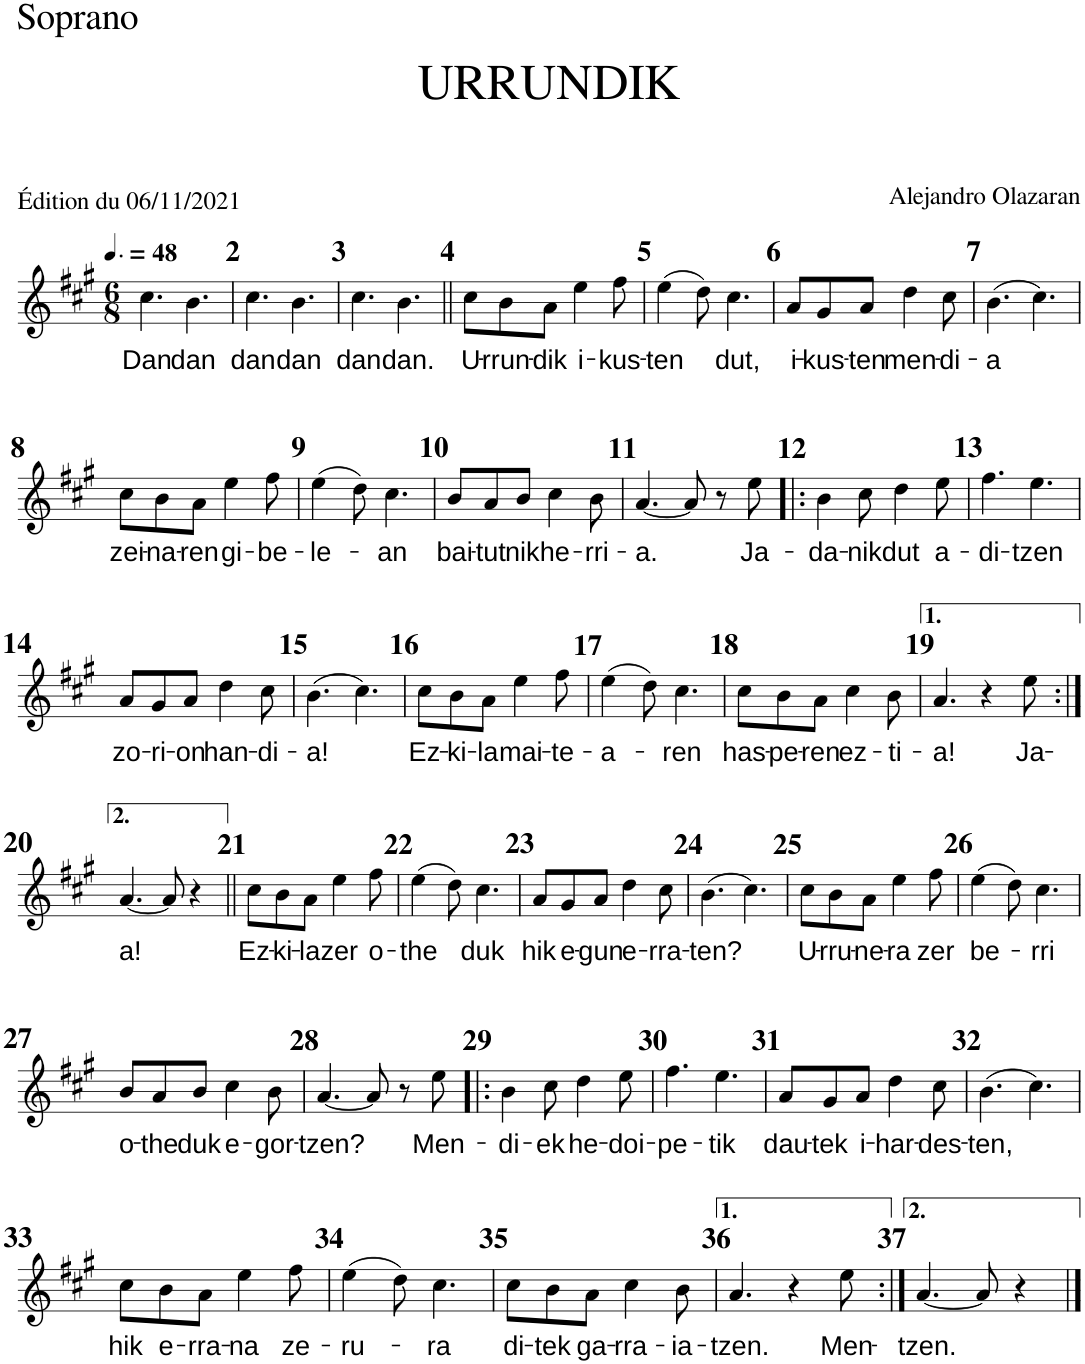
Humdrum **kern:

**kern	**text
*part1	*part1
*staff1	*staff1
*I"Soprano	*
*I'S.	*
*clefG2	*
*k[f#c#g#]	*
*M6/8	*
*MM72	*
=1	=1
!	!LO:LY:b
4.cc#\	-Dan
!	!LO:LY:b
4.b\	dan
=2	=2
!	!LO:LY:b
4.cc#\	dan
!	!LO:LY:b
4.b\	dan
=3	=3
!	!LO:LY:b
4.cc#\	dan
!	!LO:LY:b
4.b\	dan.
=4||	=4||
!	!LO:LY:b
8cc#\L	U-
!	!LO:LY:b
8b\	-rrun-
!	!LO:LY:b
8a\J	-dik
!	!LO:LY:b
4ee\	i-
!	!LO:LY:b
8ff#\	-kus-
=5	=5
!	!LO:LY:b
(4ee\	-ten
8dd\)	.
!	!LO:LY:b
4.cc#\	dut,
=6	=6
!	!LO:LY:b
8a/L	i-
!	!LO:LY:b
8g#/	-kus-
!	!LO:LY:b
8a/J	-ten
!	!LO:LY:b
4dd\	men-
!	!LO:LY:b
8cc#\	-di-
=7	=7
!	!LO:LY:b
(4.b\	-a
4.cc#\)	.
!!LO:LB:g=z
=8	=8
!	!LO:LY:b
8cc#\L	zei-
!	!LO:LY:b
8b\	-na-
!	!LO:LY:b
8a\J	-ren
!	!LO:LY:b
4ee\	gi-
!	!LO:LY:b
8ff#\	-be-
=9	=9
!	!LO:LY:b
(4ee\	-le-
8dd\)	.
!	!LO:LY:b
4.cc#\	an
=10	=10
!	!LO:LY:b
8b/L	bai-
!	!LO:LY:b
8a/	-tut
!	!LO:LY:b
8b/J	nik
!	!LO:LY:b
4cc#\	he-
!	!LO:LY:b
8b\	-rri-
=11	=11
!	!LO:LY:b
[4.a/	-a.
8a/]	.
8r	.
!	!LO:LY:b
8ee\	Ja-
=12!|:	=12!|:
!	!LO:LY:b
4b\	-da-
!	!LO:LY:b
8cc#\	-nik
!	!LO:LY:b
4dd\	dut
!	!LO:LY:b
8ee\	a-
=13	=13
!	!LO:LY:b
4.ff#\	-di-
!	!LO:LY:b
4.ee\	-tzen
!!LO:LB:g=z
=14	=14
!	!LO:LY:b
8a/L	zo-
!	!LO:LY:b
8g#/	-ri-
!	!LO:LY:b
8a/J	-on
!	!LO:LY:b
4dd\	han-
!	!LO:LY:b
8cc#\	-di-
=15	=15
!	!LO:LY:b
(4.b\	-a!
4.cc#\)	.
=16	=16
!	!LO:LY:b
8cc#\L	Ez-
!	!LO:LY:b
8b\	-ki-
!	!LO:LY:b
8a\J	-la
!	!LO:LY:b
4ee\	mai-
!	!LO:LY:b
8ff#\	-te-
=17	=17
!	!LO:LY:b
(4ee\	-a-
8dd\)	.
!	!LO:LY:b
4.cc#\	-ren
=18	=18
!	!LO:LY:b
8cc#\L	has-
!	!LO:LY:b
8b\	-pe-
!	!LO:LY:b
8a\J	-ren
!	!LO:LY:b
4cc#\	ez-
!	!LO:LY:b
8b\	-ti-
=19	=19
!	!LO:LY:b
4.a/	-a!
4r	.
!	!LO:LY:b
8ee\	Ja-
!!LO:LB:g=z
=20:|!	=20:|!
!	!LO:LY:b
[4.a/	-a!
8a/]	.
4r	.
=21||	=21||
!	!LO:LY:b
8cc#\L	Ez-
!	!LO:LY:b
8b\	-ki-
!	!LO:LY:b
8a\J	-la
!	!LO:LY:b
4ee\	zer
!	!LO:LY:b
8ff#\	o-
=22	=22
!	!LO:LY:b
(4ee\	-the
8dd\)	.
!	!LO:LY:b
4.cc#\	duk
=23	=23
!	!LO:LY:b
8a/L	hik
!	!LO:LY:b
8g#/	e-
!	!LO:LY:b
8a/J	-gun
!	!LO:LY:b
4dd\	e-
!	!LO:LY:b
8cc#\	-rra-
=24	=24
!	!LO:LY:b
(4.b\	-ten?
4.cc#\)	.
=25	=25
!	!LO:LY:b
8cc#\L	U-
!	!LO:LY:b
8b\	-rru-
!	!LO:LY:b
8a\J	-ne-
!	!LO:LY:b
4ee\	-ra
!	!LO:LY:b
8ff#\	zer
=26	=26
!	!LO:LY:b
(4ee\	be-
8dd\)	.
!	!LO:LY:b
4.cc#\	rri
!!LO:LB:g=z
=27	=27
!	!LO:LY:b
8b/L	o-
!	!LO:LY:b
8a/	-the
!	!LO:LY:b
8b/J	duk
!	!LO:LY:b
4cc#\	e-
!	!LO:LY:b
8b\	-gor-
=28	=28
!	!LO:LY:b
[4.a/	-tzen?
8a/]	.
8r	.
!	!LO:LY:b
8ee\	Men-
=29!|:	=29!|:
!	!LO:LY:b
4b\	-di-
!	!LO:LY:b
8cc#\	-ek
!	!LO:LY:b
4dd\	he-
!	!LO:LY:b
8ee\	-doi-
=30	=30
!	!LO:LY:b
4.ff#\	-pe-
!	!LO:LY:b
4.ee\	-tik
=31	=31
!	!LO:LY:b
8a/L	dau-
!	!LO:LY:b
8g#/	-tek
!	!LO:LY:b
8a/J	i-
!	!LO:LY:b
4dd\	-har-
!	!LO:LY:b
8cc#\	-des-
=32	=32
!	!LO:LY:b
(4.b\	-ten,
4.cc#\)	.
!!LO:LB:g=z
=33	=33
!	!LO:LY:b
8cc#\L	hik
!	!LO:LY:b
8b\	e-
!	!LO:LY:b
8a\J	-rra-
!	!LO:LY:b
4ee\	-na
!	!LO:LY:b
8ff#\	ze-
=34	=34
!	!LO:LY:b
(4ee\	-ru-
8dd\)	.
!	!LO:LY:b
4.cc#\	ra
=35	=35
!	!LO:LY:b
8cc#\L	di-
!	!LO:LY:b
8b\	-tek
!	!LO:LY:b
8a\J	ga-
!	!LO:LY:b
4cc#\	-rra-
!	!LO:LY:b
8b\	-ia-
=36	=36
!	!LO:LY:b
4.a/	-tzen.
4r	.
!	!LO:LY:b
8ee\	Men-
=37:|!	=37:|!
!	!LO:LY:b
[4.a/	-tzen.
8a/]	.
4r	.
==	==
*-	*-
